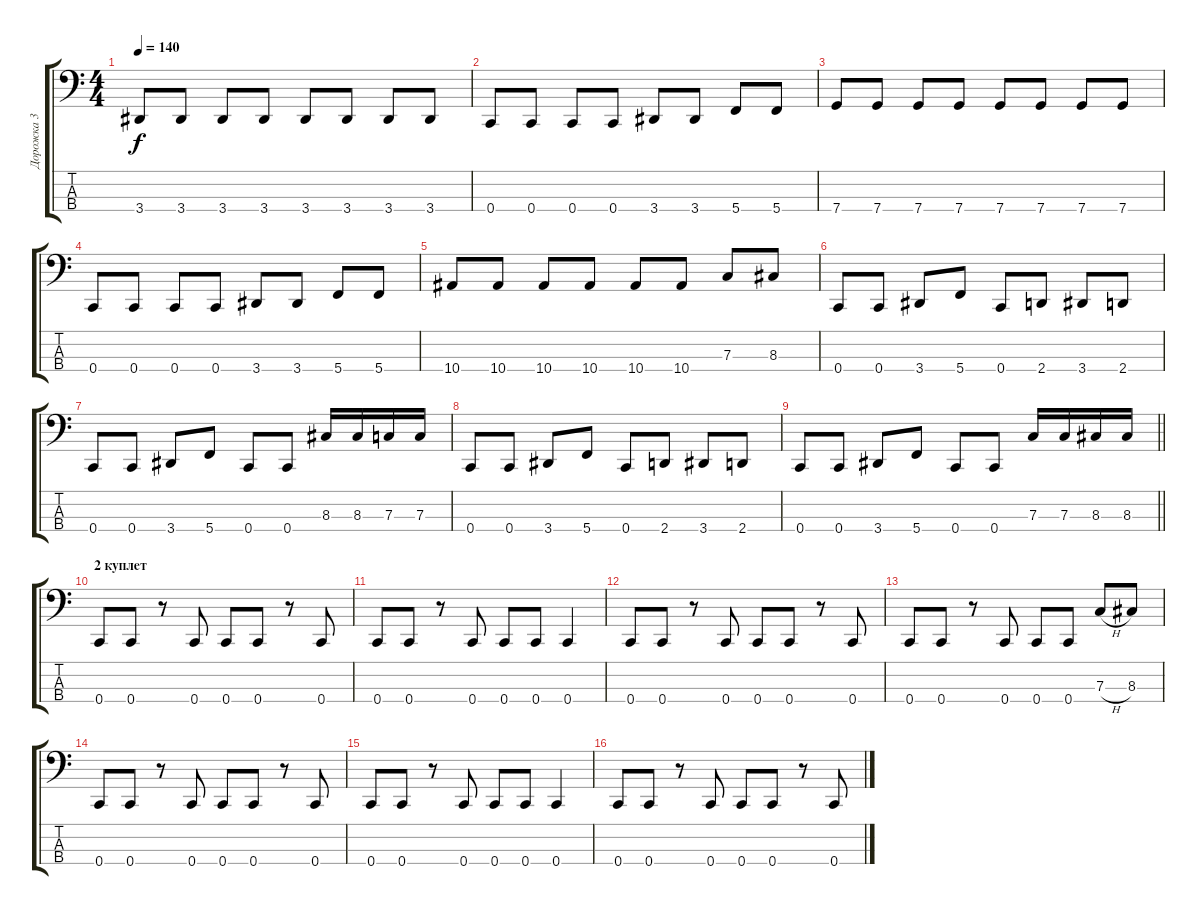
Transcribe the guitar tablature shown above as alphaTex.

\track ("Дорожка 3" "Дорожка 3") {instrument slapbass1}
\staff {score tabs}
\tuning (Eb2 Bb1 F1 C1) {hide}
\ts (4 4)
\tempo 140
\clef f4
\ks c
3.4.8{dy f} 3.4.8 3.4.8 3.4.8 3.4.8 3.4.8 3.4.8 3.4.8 |
0.4.8 0.4.8 0.4.8 0.4.8 3.4.8 3.4.8 5.4.8 5.4.8 |
7.4.8 7.4.8 7.4.8 7.4.8 7.4.8 7.4.8 7.4.8 7.4.8 |
0.4.8 0.4.8 0.4.8 0.4.8 3.4.8 3.4.8 5.4.8 5.4.8 |
10.4.8 10.4.8 10.4.8 10.4.8 10.4.8 10.4.8 7.3.8 8.3.8 |
0.4.8 0.4.8 3.4.8 5.4.8 0.4.8 2.4.8 3.4.8 2.4.8 |
0.4.8 0.4.8 3.4.8 5.4.8 0.4.8 0.4.8 8.3.16 8.3.16 7.3.16 7.3.16 |
0.4.8 0.4.8 3.4.8 5.4.8 0.4.8 2.4.8 3.4.8 2.4.8 |
\barLineRight lightlight
0.4.8 0.4.8 3.4.8 5.4.8 0.4.8 0.4.8 7.3.16 7.3.16 8.3.16 8.3.16 |
\section ("" "2 куплет")
0.4.8 0.4.8 r.8 0.4.8 0.4.8 0.4.8 r.8 0.4.8 |
0.4.8 0.4.8 r.8 0.4.8 0.4.8 0.4.8 0.4.4 |
0.4.8 0.4.8 r.8 0.4.8 0.4.8 0.4.8 r.8 0.4.8 |
0.4.8 0.4.8 r.8 0.4.8 0.4.8 0.4.8 7.3{h}.8 8.3.8 |
0.4.8 0.4.8 r.8 0.4.8 0.4.8 0.4.8 r.8 0.4.8 |
0.4.8 0.4.8 r.8 0.4.8 0.4.8 0.4.8 0.4.4 |
0.4.8 0.4.8 r.8 0.4.8 0.4.8 0.4.8 r.8 0.4.8
